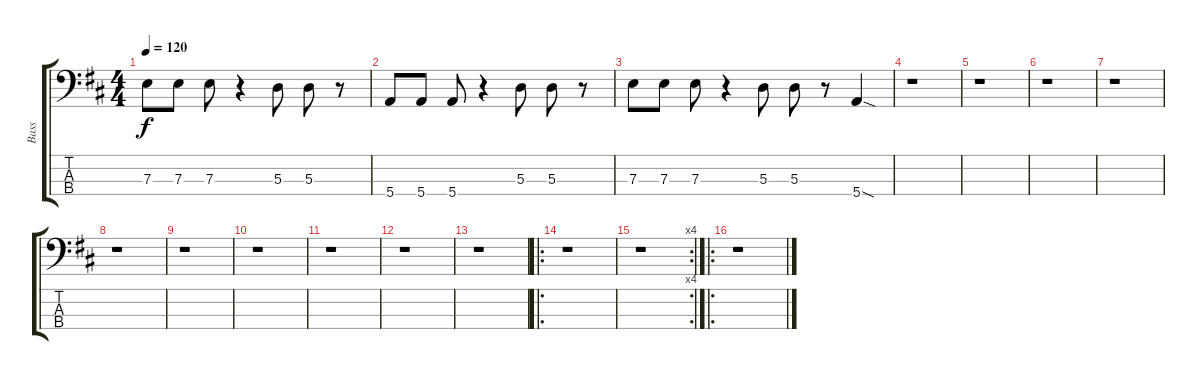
\track ("Bass" "Bass") {instrument electricbassfinger}
\staff {score tabs}
\tuning (G2 D2 A1 E1) {hide}
\ts (4 4)
\tempo 120
\clef f4
\ks d
7.3.8{dy f} 7.3.8 7.3.8 r.4 5.3.8 5.3.8 r.8 |
5.4.8 5.4.8 5.4.8 r.4 5.3.8 5.3.8 r.8 |
7.3.8 7.3.8 7.3.8 r.4 5.3.8 5.3.8 r.8 5.4{sod}.4 |
r.1 |
r.1 |
r.1 |
r.1 |
r.1 |
r.1 |
r.1 |
r.1 |
r.1 |
r.1 |
\ro
r.1 |
\rc 4
r.1 |
\ro
r.1
